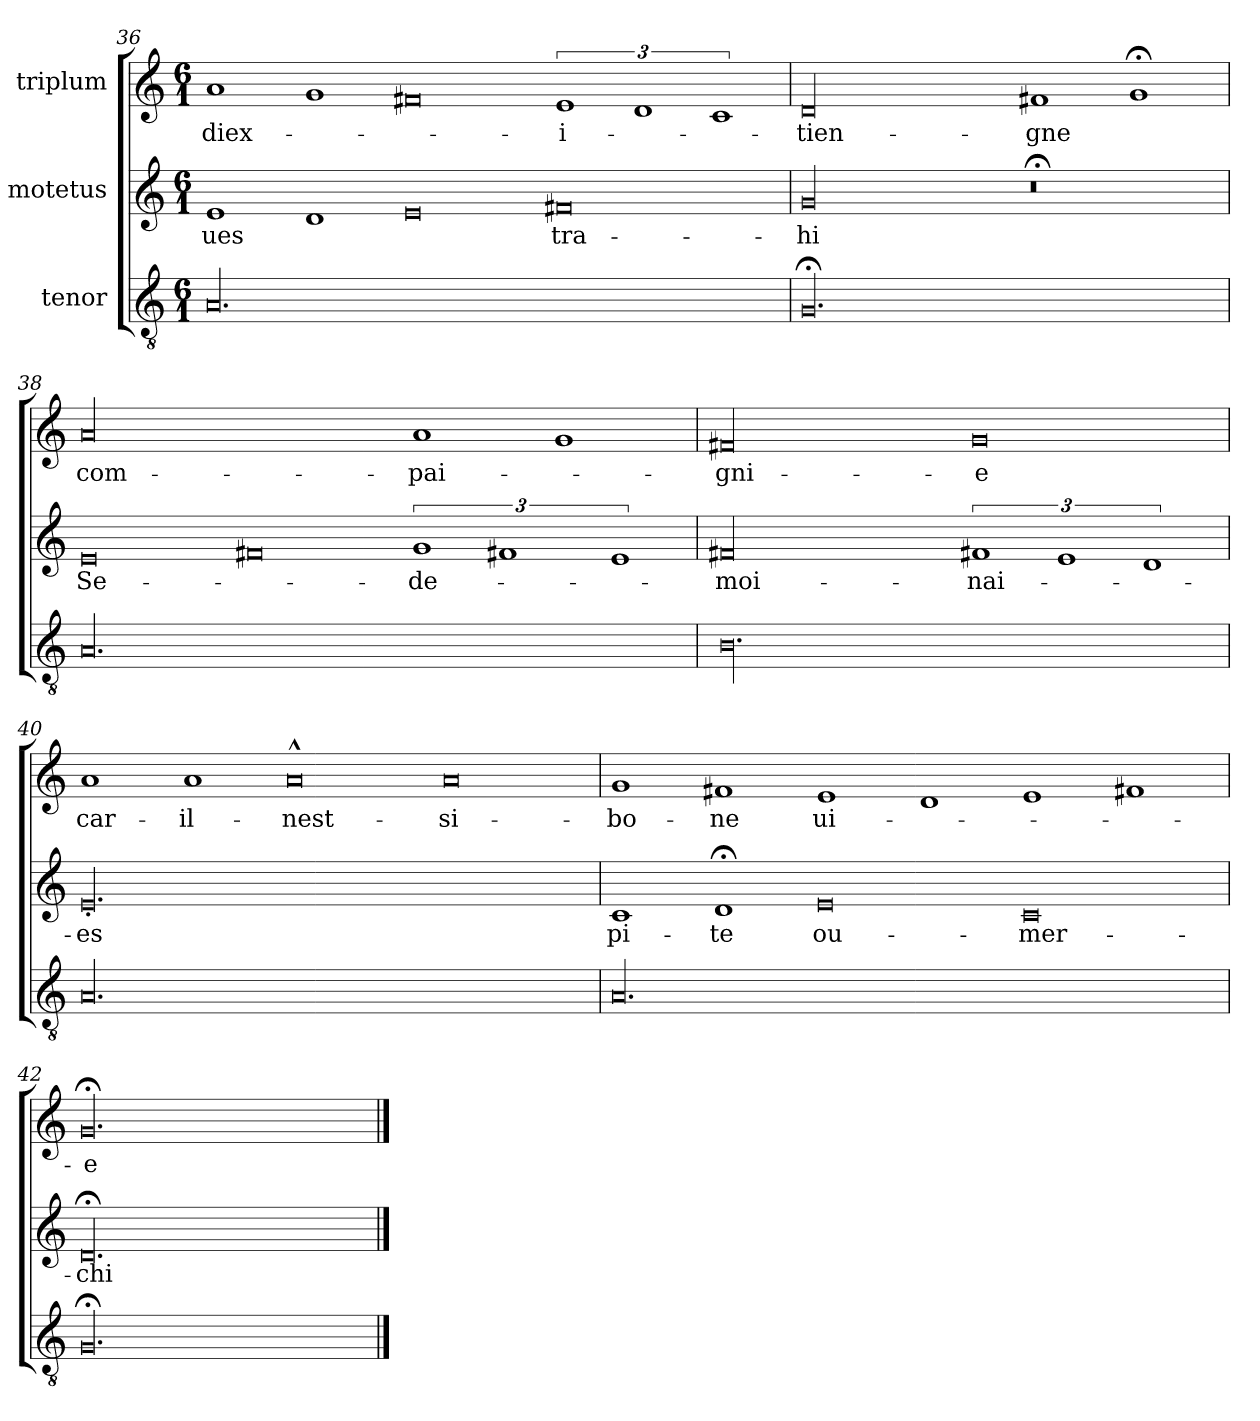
**kern	**kern	**text	**kern	**text
*part3	*part2	*part2	*part1	*part1
*staff3	*staff2	*staff2	*staff1	*staff1
*I"tenor	*I"motetus	*	*I"triplum	*
*clefGv2	*clefG2	*	*clefG2	*
*k[]	*k[]	*	*k[]	*
*C:	*C:	*	*C:	*
*M6/1	*M6/1	*	*M6/1	*
=36	=36	=36	=36	=36
00.A/	1e/	-ues	1a/	diex-
.	1d/	.	1g/	.
.	0e/	.	0f#X/	.
.	0f#X/	tra-	3%2e/	i-
.	.	.	3%2d/	.
.	.	.	3%2c/	.
=37	=37	=37	=37	=37
00.G;</	00g/	-hi	00d/	tien-
.	0r;<	.	1f#X/	-gne
.	.	.	1g;</	.
=38	=38	=38	=38	=38
00.A/	0e/	Se-	00a/	com-
.	0f#X/	.	.	.
.	3%2g/	de-	1a/	-pai-
.	3%2f#X/	.	.	.
.	.	.	1g/	.
.	3%2e/	.	.	.
=39	=39	=39	=39	=39
00.B\	00f#X/	moi-	00f#X/	-gni-
.	3%2f#X/	nai-	0g/	-e
.	3%2e/	.	.	.
.	3%2d/	.	.	.
=40	=40	=40	=40	=40
00.A/	00.e'/	-es	1a/	car-
.	.	.	1a/	il-
.	.	.	0a^^/	nest-
.	.	.	0a/	si-
=41	=41	=41	=41	=41
00.A/	1c/	pi-	1g/	bo-
.	1d;</	-te	1f#X/	-ne
.	0e/	ou-	1e/	ui-
.	.	.	1d/	.
.	0c/	mer-	1e/	.
.	.	.	1f#X/	.
=42	=42	=42	=42	=42
00.G;</	00.d;</	-chi	00.g;</	-e
==	==	==	==	==
*-	*-	*-	*-	*-
